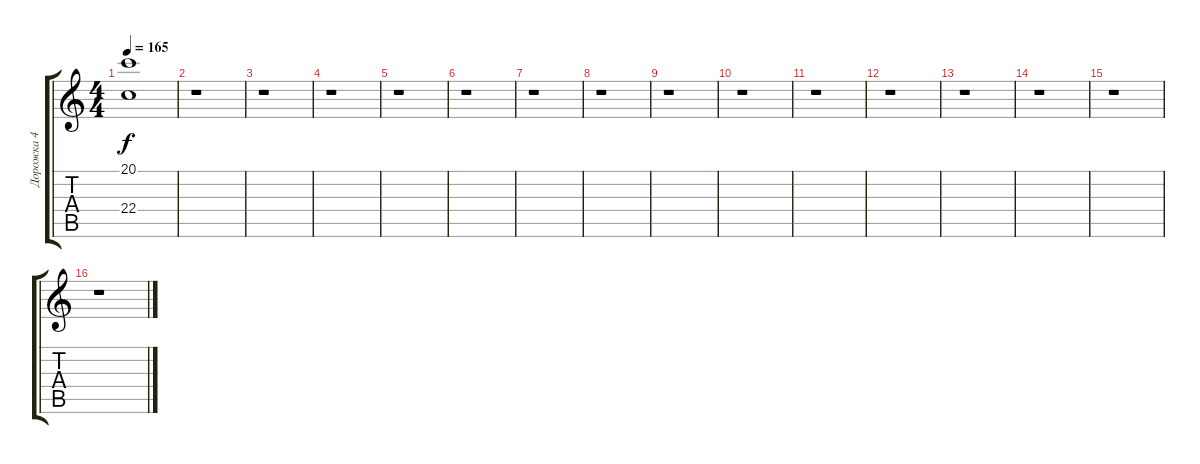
\track ("Дорожка 4" "Дорожка 4") {instrument fx6goblins}
\staff {score tabs}
\tuning (E4 B3 G3 D3 A2 E2) {hide}
\ts (4 4)
\tempo 165
\clef g2
\ks c
(20.1{t} 22.4{t}).1{dy f} |
r.1 |
r.1 |
r.1 |
r.1 |
r.1 |
r.1 |
r.1 |
r.1 |
r.1 |
r.1 |
r.1 |
r.1 |
r.1 |
r.1 |
r.1
